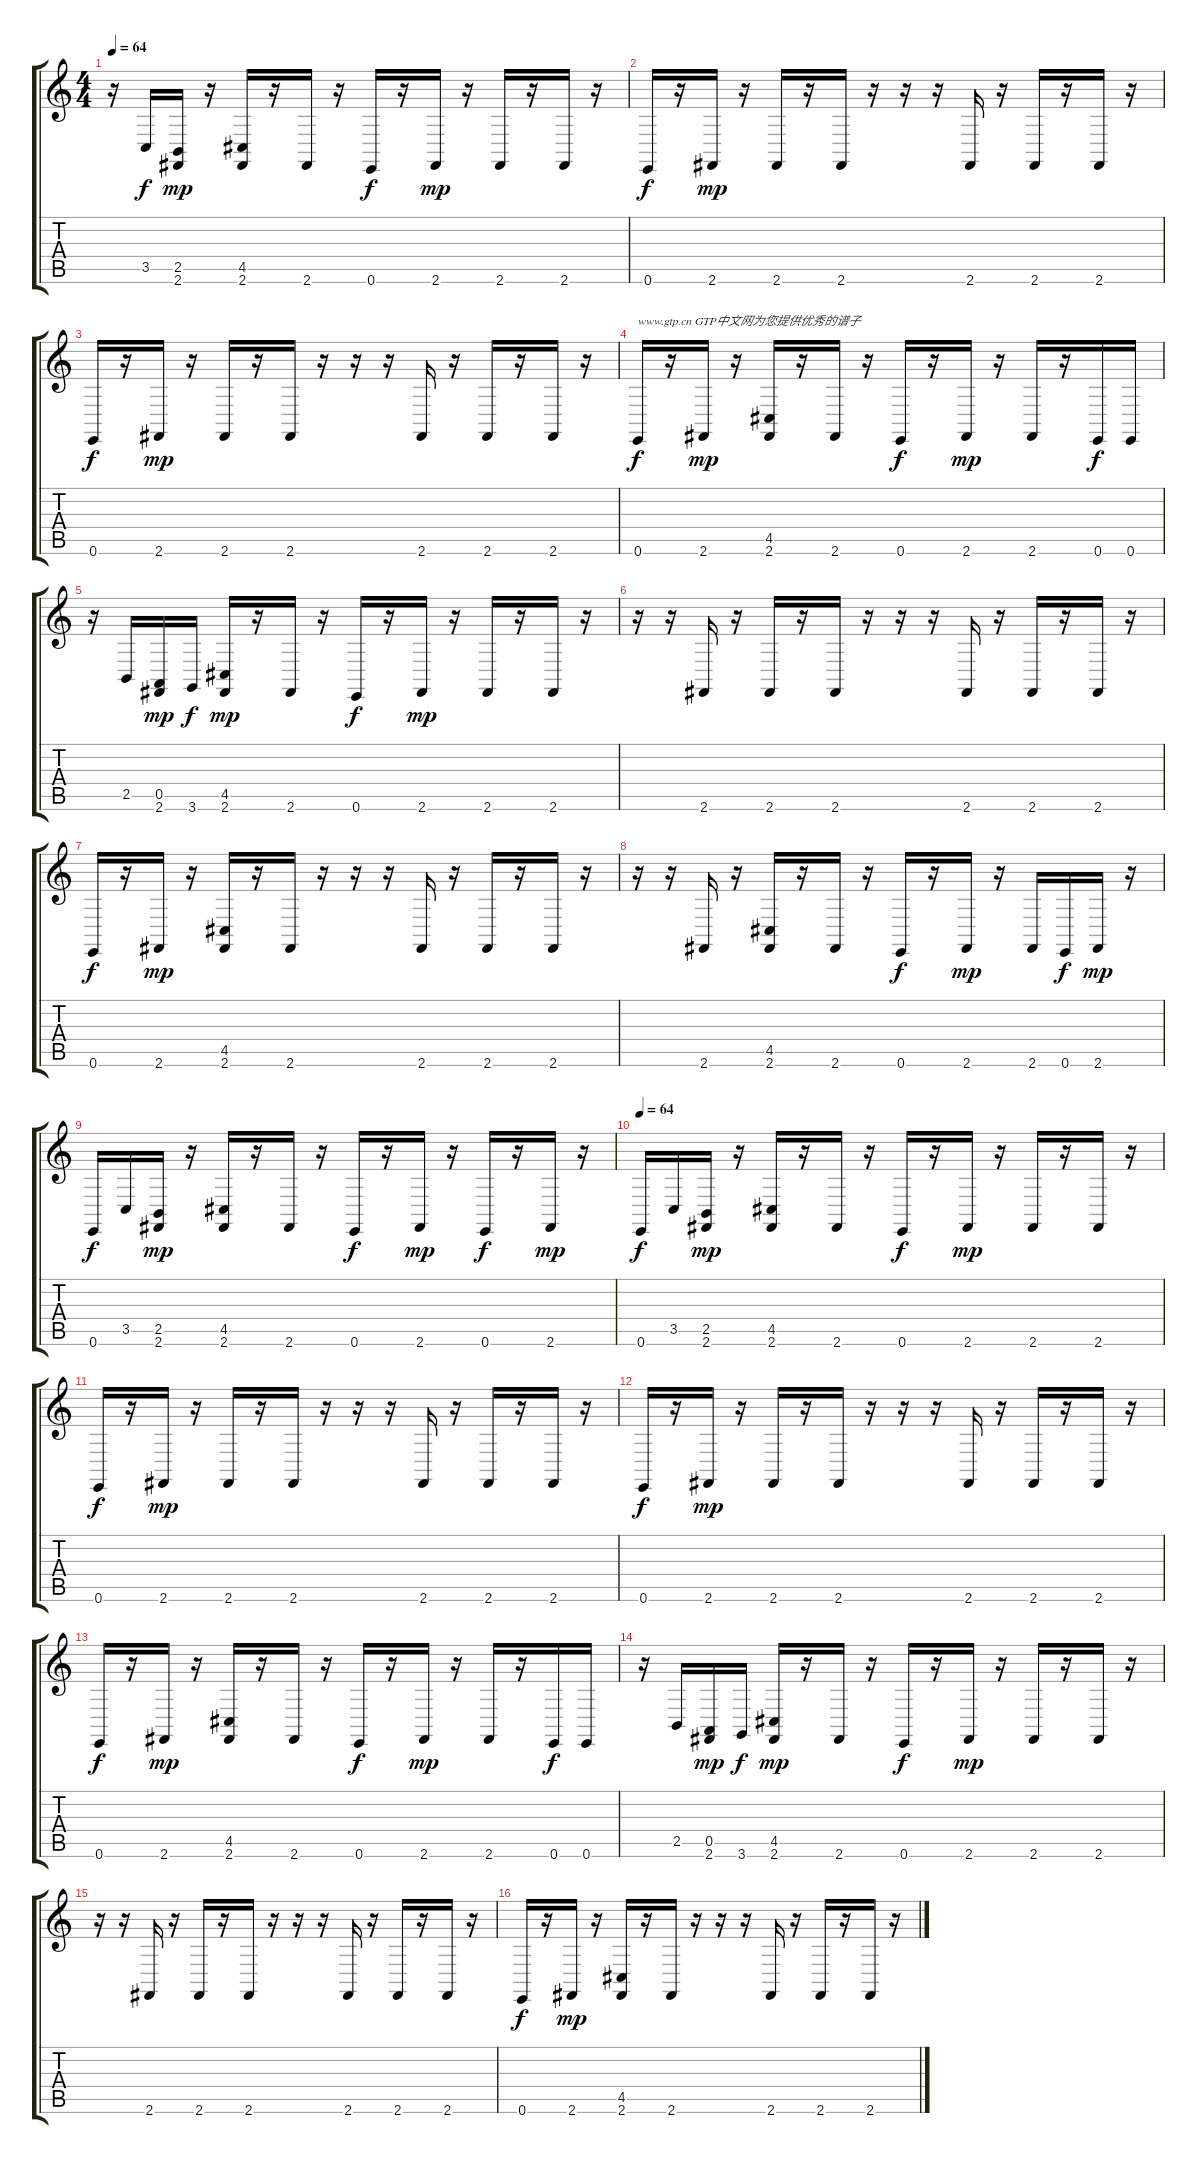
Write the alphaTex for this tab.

\track "" {instrument acousticgrandpiano}
\staff {score tabs}
\tuning (E4 B3 G3 D3 A2 E2) {hide}
\ts (4 4)
\tempo 64
\clef g2
\ks c
r.16{dy f instrument acousticgrandpiano} 3.5.16 (2.5 2.6).16{dy mp} r.16 (4.5 2.6).16 r.16 2.6.16 r.16 0.6.16{dy f} r.16 2.6.16{dy mp} r.16 2.6.16 r.16 2.6.16 r.16 |
0.6.16{dy f} r.16 2.6.16{dy mp} r.16 2.6.16 r.16 2.6.16 r.16 r.16 r.16 2.6.16 r.16 2.6.16 r.16 2.6.16 r.16 |
0.6.16{dy f} r.16 2.6.16{dy mp} r.16 2.6.16 r.16 2.6.16 r.16 r.16 r.16 2.6.16 r.16 2.6.16 r.16 2.6.16 r.16 |
0.6.16{txt "www.gtp.cn GTP中文网为您提供优秀的谱子" dy f} r.16 2.6.16{dy mp} r.16 (4.5 2.6).16 r.16 2.6.16 r.16 0.6.16{dy f} r.16 2.6.16{dy mp} r.16 2.6.16 r.16 0.6.16{dy f} 0.6.16 |
r.16 2.5.16 (0.5 2.6).16{dy mp} 3.6.16{dy f} (4.5 2.6).16{dy mp} r.16 2.6.16 r.16 0.6.16{dy f} r.16 2.6.16{dy mp} r.16 2.6.16 r.16 2.6.16 r.16 |
r.16 r.16 2.6.16 r.16 2.6.16 r.16 2.6.16 r.16 r.16 r.16 2.6.16 r.16 2.6.16 r.16 2.6.16 r.16 |
0.6.16{dy f} r.16 2.6.16{dy mp} r.16 (4.5 2.6).16 r.16 2.6.16 r.16 r.16 r.16 2.6.16 r.16 2.6.16 r.16 2.6.16 r.16 |
r.16 r.16 2.6.16 r.16 (4.5 2.6).16 r.16 2.6.16 r.16 0.6.16{dy f} r.16 2.6.16{dy mp} r.16 2.6.16 0.6.16{dy f} 2.6.16{dy mp} r.16 |
0.6.16{dy f} 3.5.16 (2.5 2.6).16{dy mp} r.16 (4.5 2.6).16 r.16 2.6.16 r.16 0.6.16{dy f} r.16 2.6.16{dy mp} r.16 0.6.16{dy f} r.16 2.6.16{dy mp} r.16 |
\tempo 64
0.6.16{dy f} 3.5.16 (2.5 2.6).16{dy mp} r.16 (4.5 2.6).16 r.16 2.6.16 r.16 0.6.16{dy f} r.16 2.6.16{dy mp} r.16 2.6.16 r.16 2.6.16 r.16 |
0.6.16{dy f} r.16 2.6.16{dy mp} r.16 2.6.16 r.16 2.6.16 r.16 r.16 r.16 2.6.16 r.16 2.6.16 r.16 2.6.16 r.16 |
0.6.16{dy f} r.16 2.6.16{dy mp} r.16 2.6.16 r.16 2.6.16 r.16 r.16 r.16 2.6.16 r.16 2.6.16 r.16 2.6.16 r.16 |
0.6.16{dy f} r.16 2.6.16{dy mp} r.16 (4.5 2.6).16 r.16 2.6.16 r.16 0.6.16{dy f} r.16 2.6.16{dy mp} r.16 2.6.16 r.16 0.6.16{dy f} 0.6.16 |
r.16 2.5.16 (0.5 2.6).16{dy mp} 3.6.16{dy f} (4.5 2.6).16{dy mp} r.16 2.6.16 r.16 0.6.16{dy f} r.16 2.6.16{dy mp} r.16 2.6.16 r.16 2.6.16 r.16 |
r.16 r.16 2.6.16 r.16 2.6.16 r.16 2.6.16 r.16 r.16 r.16 2.6.16 r.16 2.6.16 r.16 2.6.16 r.16 |
0.6.16{dy f} r.16 2.6.16{dy mp} r.16 (4.5 2.6).16 r.16 2.6.16 r.16 r.16 r.16 2.6.16 r.16 2.6.16 r.16 2.6.16 r.16
